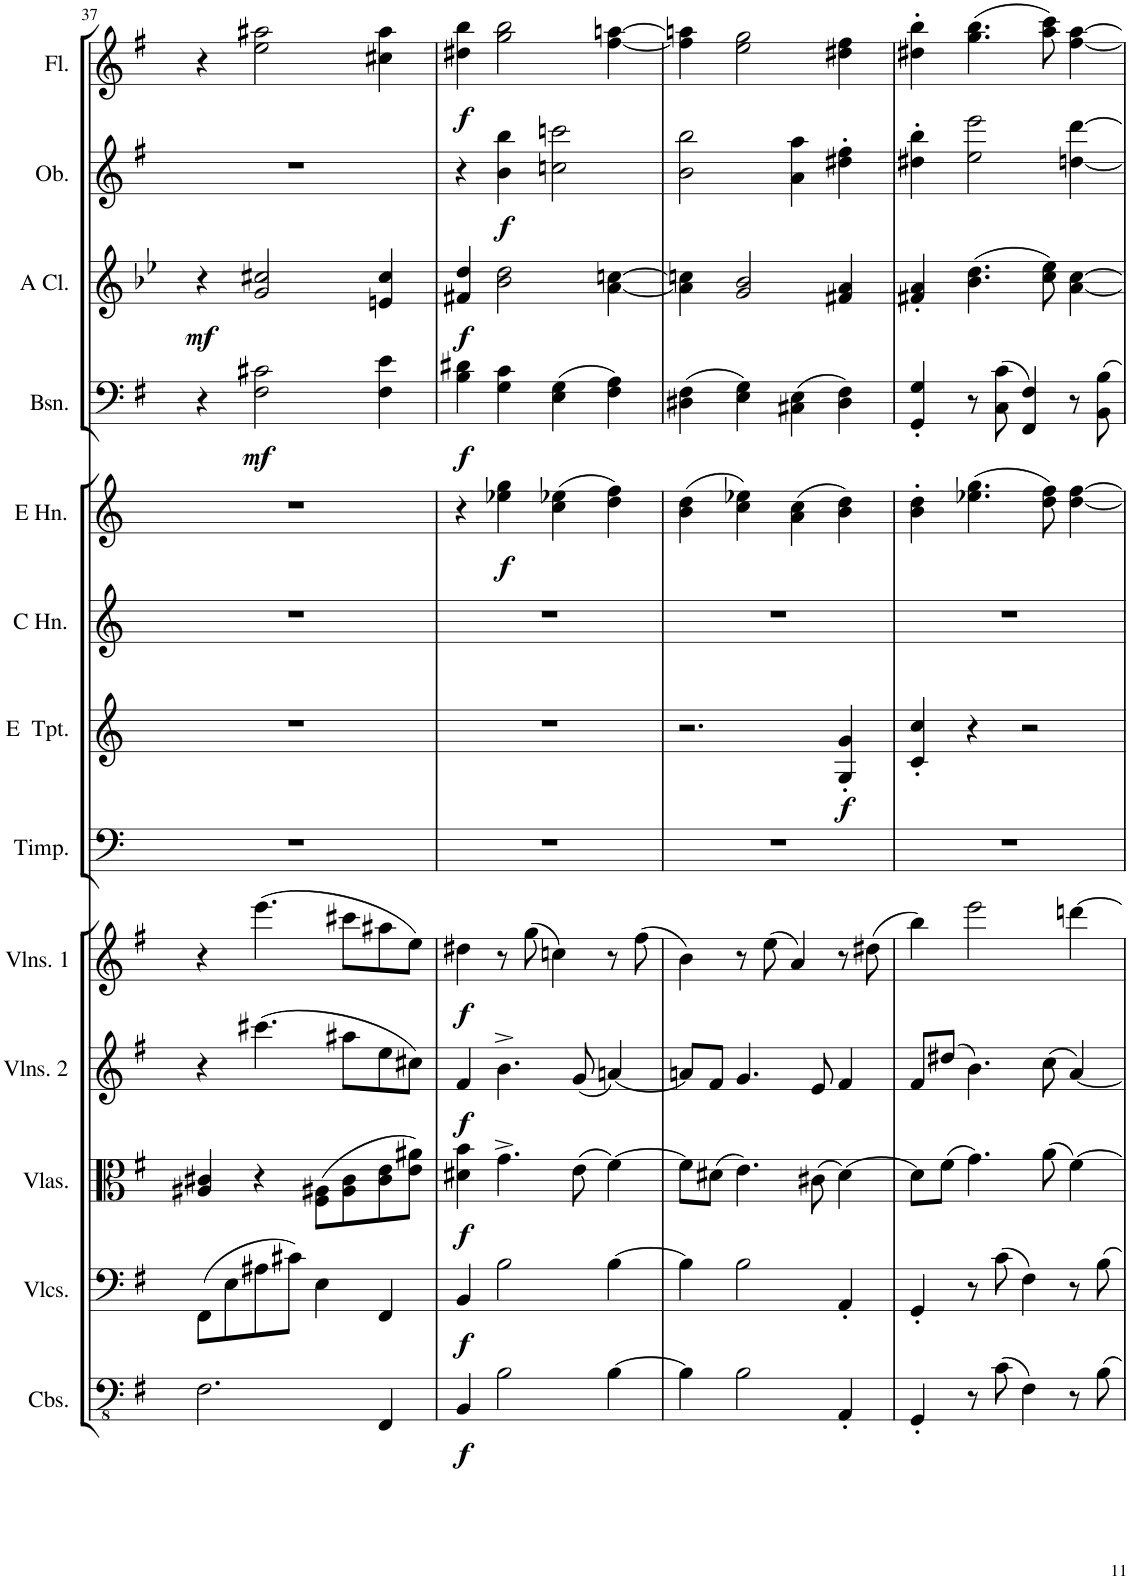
**kern	**dynam	**kern	**dynam	**kern	**dynam	**kern	**dynam	**kern	**dynam	**kern	**kern	**dynam	**kern	**kern	**dynam	**kern	**dynam	**kern	**dynam	**kern	**dynam	**kern	**dynam
*part13	*part13	*part12	*part12	*part11	*part11	*part10	*part10	*part9	*part9	*part8	*part7	*part7	*part6	*part5	*part5	*part4	*part4	*part3	*part3	*part2	*part2	*part1	*part1
*staff13	*staff13	*staff12	*staff12	*staff11	*staff11	*staff10	*staff10	*staff9	*staff9	*staff8	*staff7	*staff7	*staff6	*staff5	*staff5	*staff4	*staff4	*staff3	*staff3	*staff2	*staff2	*staff1	*staff1
*I"Contrabasses	*	*I"Violoncellos	*	*I"Violas	*	*I"Violins 2	*	*I"Violins 1	*	*I"Timpani in B and E	*I"Trumpet 1 2 in E	*	*I"Horn 3 4  in C	*I"Horn 1 2 in E	*	*I"Bassoon 1 2	*	*I"A Clarinet 1 2	*	*I"Oboe 1 2	*	*I"Flute 1 2	*
*I'Cbs.	*	*I'Vlcs.	*	*I'Vlas.	*	*I'Vlns. 2	*	*I'Vlns. 1	*	*I'Timp.	*	*	*	*	*	*I'Bsn.	*	*I'A Cl.	*	*I'Ob.	*	*I'Fl.	*
!!LO:PB:g=z
*clefFv4	*	*clefF4	*	*clefC3	*	*clefG2	*	*clefG2	*	*clefF4	*clefG2	*	*clefG2	*clefG2	*	*clefF4	*	*clefG2	*	*clefG2	*	*clefG2	*
*	*	*	*	*	*	*	*	*	*	*	*Trd-2c-4	*	*Trd4c7	*Trd5c8	*	*	*	*Trd2c3	*	*	*	*	*
*k[f#]	*	*k[f#]	*	*k[f#]	*	*k[f#]	*	*k[f#]	*	*k[]	*k[]	*	*k[]	*k[]	*	*k[f#]	*	*k[b-e-]	*	*k[f#]	*	*k[f#]	*
*M4/4	*	*M4/4	*	*M4/4	*	*M4/4	*	*M4/4	*	*M4/4	*M4/4	*	*M4/4	*M4/4	*	*M4/4	*	*M4/4	*	*M4/4	*	*M4/4	*
*met(c|)	*	*met(c|)	*	*met(c|)	*	*met(c|)	*	*met(c|)	*	*met(c|)	*met(c|)	*	*met(c|)	*met(c|)	*	*met(c|)	*	*met(c|)	*	*met(c|)	*	*met(c|)	*
=37	=37	=37	=37	=37	=37	=37	=37	=37	=37	=37	=37	=37	=37	=37	=37	=37	=37	=37	=37	=37	=37	=37	=37
!	!	!	!	!	!	!	!	!	!	!	!	!	!	!	!	!	!	!	!LO:DY:b	!	!	!	!
2.FF#\	.	(8FF#\L	.	4A#X/ 4c#X/	.	4r	.	4r	.	1r	1r	.	1r	1r	.	4r	.	4r	mf	1r	.	4r	.
.	.	8E\	.	.	.	.	.	.	.	.	.	.	.	.	.	.	.	.	.	.	.	.	.
!	!	!	!	!	!	!	!	!	!	!	!	!	!	!	!	!	!LO:DY:b	!	!	!	!	!	!
.	.	8A#X\	.	4r	.	(4.ccc#X>\	.	(4.eee>\	.	.	.	.	.	.	.	2F#\> 2c#X\>	mf	2g/> 2cc#X/>	.	.	.	2ee\> 2aa#X\>	.
.	.	8c#X\J)	.	.	.	.	.	.	.	.	.	.	.	.	.	.	.	.	.	.	.	.	.
.	.	4E\	.	(8F#\ 8A#X\L	.	.	.	.	.	.	.	.	.	.	.	.	.	.	.	.	.	.	.
.	.	.	.	8A#\ 8c#\	.	8aa#X\L	.	8ccc#X\L	.	.	.	.	.	.	.	.	.	.	.	.	.	.	.
4FFF#/	.	4FF#/	.	8c#\ 8e\	.	8ee\	.	8aa#X\	.	.	.	.	.	.	.	4F#\ 4e\	.	4en/ 4cc#/	.	.	.	4cc#X\ 4aa#\	.
.	.	.	.	8e\ 8a#X\J)	.	8cc#X\J)	.	8ee\J)	.	.	.	.	.	.	.	.	.	.	.	.	.	.	.
=38	=38	=38	=38	=38	=38	=38	=38	=38	=38	=38	=38	=38	=38	=38	=38	=38	=38	=38	=38	=38	=38	=38	=38
!	!LO:DY:b	!	!LO:DY:b	!	!LO:DY:b	!	!LO:DY:b	!	!LO:DY:b	!	!	!	!	!	!	!	!LO:DY:b	!	!LO:DY:b	!	!	!	!LO:DY:b
4BBB/	f	4BB/	f	4d#X\ 4b\	f	4f#/	f	4dd#X\	f	1r	1r	.	1r	4r	.	4B\ 4d#X\	f	4f#X/ 4dd/	f	4r	.	4dd#X\ 4bb\	f
!	!	!	!	!	!	!	!	!	!	!	!	!	!	!	!LO:DY:b	!	!	!	!	!	!LO:DY:b	!	!
2BB\	.	2B\	.	4.g^\	.	4.b^\	.	8r	.	.	.	.	.	4ee-X\ 4gg\	f	4G\ 4c\	.	2b-\ 2dd\	.	4b\ 4bb\	f	2gg\ 2bb\	.
.	.	.	.	.	.	.	.	(8gg\	.	.	.	.	.	.	.	.	.	.	.	.	.	.	.
.	.	.	.	.	.	.	.	4ccn\)	.	.	.	.	.	(4cc\ 4ee-X\	.	(4E\ 4G\	.	.	.	2ccn\ 2cccn\	.	.	.
.	.	.	.	(8e\	.	(8g/	.	.	.	.	.	.	.	.	.	.	.	.	.	.	.	.	.
[4BB\	.	[4B\	.	[4f#\)	.	[4an/)	.	8r	.	.	.	.	.	4dd\ 4ff\)	.	4F#\ 4A\)	.	[4a\ [4ccn\	.	.	.	[4ff#\ [4aan\	.
.	.	.	.	.	.	.	.	(8ff#\	.	.	.	.	.	.	.	.	.	.	.	.	.	.	.
=39	=39	=39	=39	=39	=39	=39	=39	=39	=39	=39	=39	=39	=39	=39	=39	=39	=39	=39	=39	=39	=39	=39	=39
4BB\]	.	4B\]	.	8f#\L]	.	8an/L]	.	4b\)	.	1r	2.r	.	1r	(4b\ 4dd\	.	(4D#X\ 4F#\	.	4a\] 4ccn\]	.	2b\ 2bb\	.	4ff#\] 4aan\]	.
.	.	.	.	(8d#X\J	.	8f#/J	.	.	.	.	.	.	.	.	.	.	.	.	.	.	.	.	.
2BB\	.	2B\	.	4.e\)	.	4.g/	.	8r	.	.	.	.	.	4cc\ 4ee-X\)	.	4E\ 4G\)	.	2g/ 2b-/	.	.	.	2ee\ 2gg\	.
.	.	.	.	.	.	.	.	(8ee\	.	.	.	.	.	.	.	.	.	.	.	.	.	.	.
.	.	.	.	.	.	.	.	4a/)	.	.	.	.	.	(4a\ 4cc\	.	(4C#X\ 4E\	.	.	.	4a\ 4aa\	.	.	.
.	.	.	.	(8c#X\	.	8e/	.	.	.	.	.	.	.	.	.	.	.	.	.	.	.	.	.
!	!	!	!	!	!	!	!	!	!	!	!	!LO:DY:b	!	!	!	!	!	!	!	!	!	!	!
4AAA'/	.	4AA'/	.	[4d#\)	.	4f#/	.	8r	.	.	4G/' 4g/'	f	.	4b\ 4dd\)	.	4D#\ 4F#\)	.	4f#X/ 4a/	.	4dd#X\' 4ff#\'	.	4dd#X\ 4ff#\	.
.	.	.	.	.	.	.	.	(8dd#X\	.	.	.	.	.	.	.	.	.	.	.	.	.	.	.
=40	=40	=40	=40	=40	=40	=40	=40	=40	=40	=40	=40	=40	=40	=40	=40	=40	=40	=40	=40	=40	=40	=40	=40
4GGG'/	.	4GG'/	.	8d#\L]	.	8f#/L	.	4bb\)	.	1r	4c/' 4cc/'	.	1r	4b\' 4dd\'	.	4GG/' 4G/'	.	4f#X/' 4a/'	.	4dd#X\' 4bb\'	.	4dd#X\' 4bb\'	.
.	.	.	.	(8f#\J	.	(8dd#X/J	.	.	.	.	.	.	.	.	.	.	.	.	.	.	.	.	.
8r	.	8r	.	4.g\)	.	4.b\)	.	2eee\	.	.	4r	.	.	(4.ee-X\ 4.gg\	.	8r	.	(4.b-\ 4.dd\	.	2ee\ 2eee\	.	(4.gg\ 4.bb\	.
(8C\	.	(8c\	.	.	.	.	.	.	.	.	.	.	.	.	.	(8C\ 8c\	.	.	.	.	.	.	.
4FF#\)	.	4F#\)	.	.	.	.	.	.	.	.	2r	.	.	.	.	4FF#/ 4F#/)	.	.	.	.	.	.	.
.	.	.	.	(8a\	.	(8cc\	.	.	.	.	.	.	.	8dd\ 8ff\)	.	.	.	8cc\ 8ee-\)	.	.	.	8aa\ 8ccc\)	.
8r	.	8r	.	[4f#\)	.	[4a/)	.	[4dddn\	.	.	.	.	.	[4dd\ [4ff\	.	8r	.	[4a\ [4cc\	.	[4ddn\ [4ddd\	.	[4ff#\ [4aa\	.
8BB\	.	8B\	.	.	.	.	.	.	.	.	.	.	.	.	.	8BB\ 8B\	.	.	.	.	.	.	.
=	=	=	=	=	=	=	=	=	=	=	=	=	=	=	=	=	=	=	=	=	=	=	=
*-	*-	*-	*-	*-	*-	*-	*-	*-	*-	*-	*-	*-	*-	*-	*-	*-	*-	*-	*-	*-	*-	*-	*-
